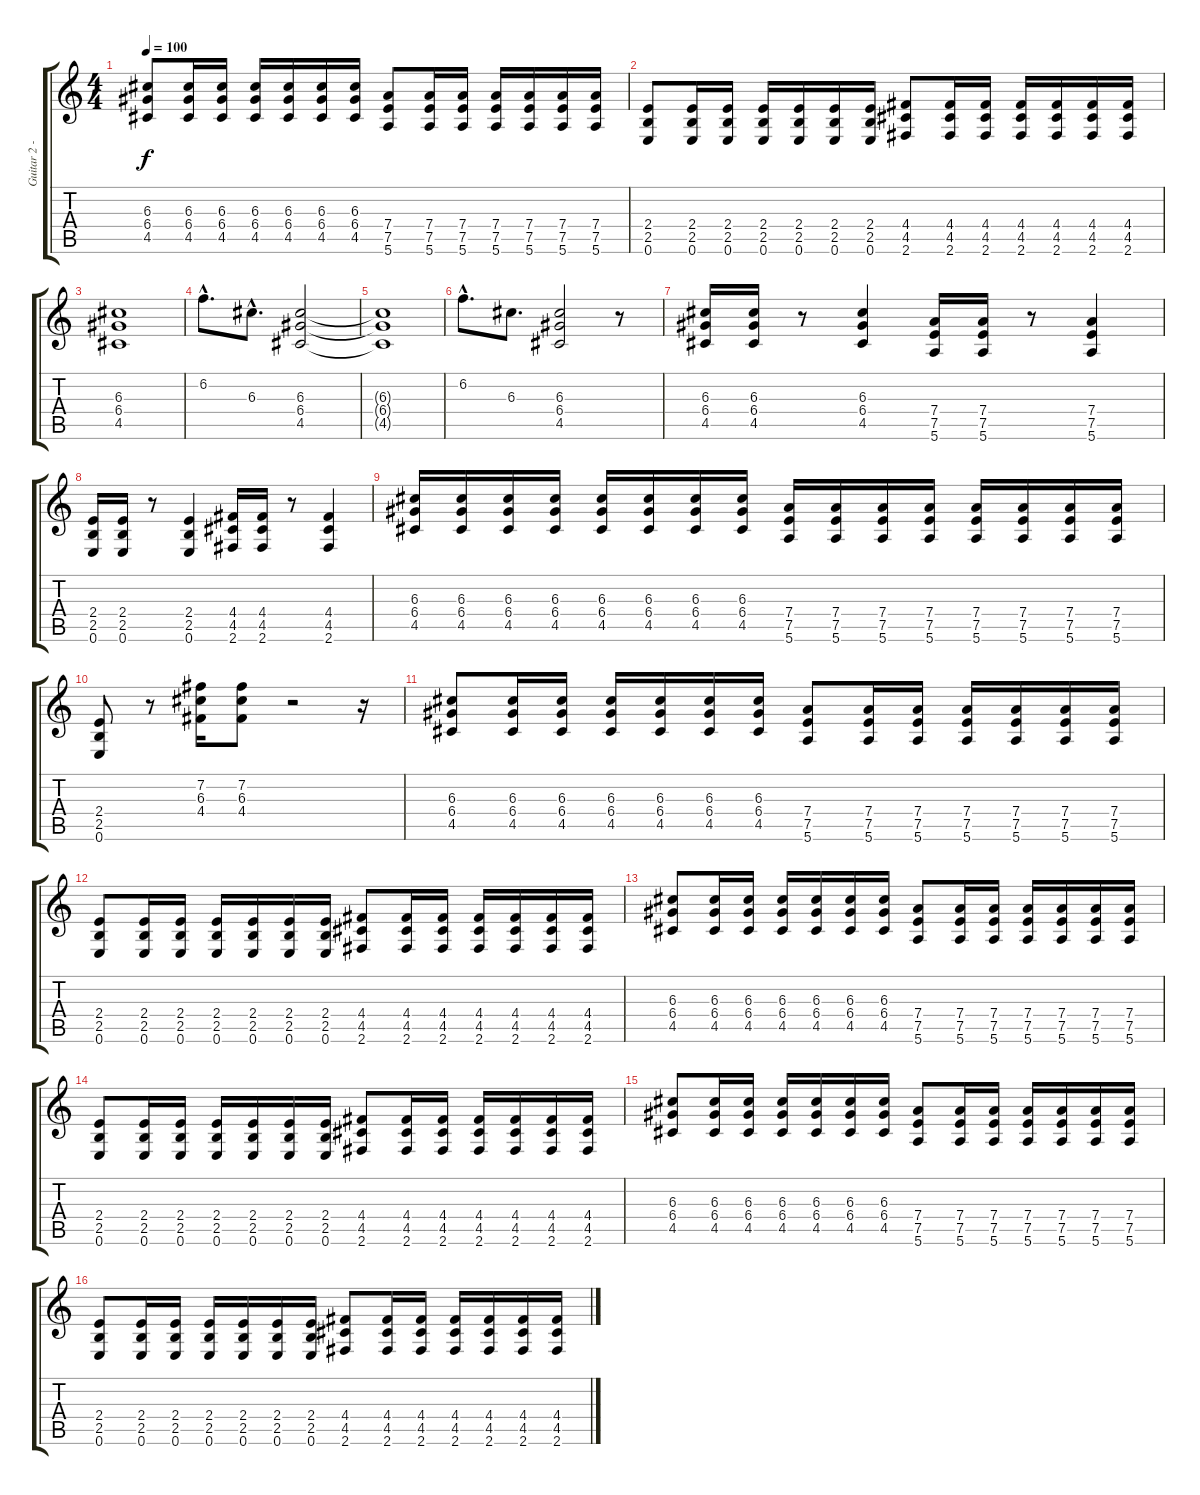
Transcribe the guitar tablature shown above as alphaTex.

\track ("Guitar 2 - Chris Head" "Guitar 2 -") {instrument distortionguitar}
\staff {score tabs}
\tuning (E4 B3 G3 D3 A2 E2) {hide}
\ts (4 4)
\tempo 100
\clef g2
\ks c
(6.3 6.4 4.5).8{dy f} (6.3 6.4 4.5).16 (6.3 6.4 4.5).16 (6.3 6.4 4.5).16 (6.3 6.4 4.5).16 (6.3 6.4 4.5).16 (6.3 6.4 4.5).16 (7.4 7.5 5.6).8 (7.4 7.5 5.6).16 (7.4 7.5 5.6).16 (7.4 7.5 5.6).16 (7.4 7.5 5.6).16 (7.4 7.5 5.6).16 (7.4 7.5 5.6).16 |
(2.4 2.5 0.6).8 (2.4 2.5 0.6).16 (2.4 2.5 0.6).16 (2.4 2.5 0.6).16 (2.4 2.5 0.6).16 (2.4 2.5 0.6).16 (2.4 2.5 0.6).16 (4.4 4.5 2.6).8 (4.4 4.5 2.6).16 (4.4 4.5 2.6).16 (4.4 4.5 2.6).16 (4.4 4.5 2.6).16 (4.4 4.5 2.6).16 (4.4 4.5 2.6).16 |
(6.3 6.4 4.5).1 |
6.2{hac}.8{d} 6.3{hac}.8{d} (6.3 6.4 4.5).2 |
(6.3{t} 6.4{t} 4.5{t}).1 |
6.2{hac}.8{d} 6.3.8{d} (6.3 6.4 4.5).2 r.8 |
(6.3 6.4 4.5).16 (6.3 6.4 4.5).16 r.8 (6.3 6.4 4.5).4 (7.4 7.5 5.6).16 (7.4 7.5 5.6).16 r.8 (7.4 7.5 5.6).4 |
(2.4 2.5 0.6).16 (2.4 2.5 0.6).16 r.8 (2.4 2.5 0.6).4 (4.4 4.5 2.6).16 (4.4 4.5 2.6).16 r.8 (4.4 4.5 2.6).4 |
(6.3 6.4 4.5).16 (6.3 6.4 4.5).16 (6.3 6.4 4.5).16 (6.3 6.4 4.5).16 (6.3 6.4 4.5).16 (6.3 6.4 4.5).16 (6.3 6.4 4.5).16 (6.3 6.4 4.5).16 (7.4 7.5 5.6).16 (7.4 7.5 5.6).16 (7.4 7.5 5.6).16 (7.4 7.5 5.6).16 (7.4 7.5 5.6).16 (7.4 7.5 5.6).16 (7.4 7.5 5.6).16 (7.4 7.5 5.6).16 |
(2.4 2.5 0.6).8 r.8 (7.2 6.3 4.4).16 (7.2 6.3 4.4).8 r.2 r.16 |
(6.3 6.4 4.5).8 (6.3 6.4 4.5).16 (6.3 6.4 4.5).16 (6.3 6.4 4.5).16 (6.3 6.4 4.5).16 (6.3 6.4 4.5).16 (6.3 6.4 4.5).16 (7.4 7.5 5.6).8 (7.4 7.5 5.6).16 (7.4 7.5 5.6).16 (7.4 7.5 5.6).16 (7.4 7.5 5.6).16 (7.4 7.5 5.6).16 (7.4 7.5 5.6).16 |
(2.4 2.5 0.6).8 (2.4 2.5 0.6).16 (2.4 2.5 0.6).16 (2.4 2.5 0.6).16 (2.4 2.5 0.6).16 (2.4 2.5 0.6).16 (2.4 2.5 0.6).16 (4.4 4.5 2.6).8 (4.4 4.5 2.6).16 (4.4 4.5 2.6).16 (4.4 4.5 2.6).16 (4.4 4.5 2.6).16 (4.4 4.5 2.6).16 (4.4 4.5 2.6).16 |
(6.3 6.4 4.5).8 (6.3 6.4 4.5).16 (6.3 6.4 4.5).16 (6.3 6.4 4.5).16 (6.3 6.4 4.5).16 (6.3 6.4 4.5).16 (6.3 6.4 4.5).16 (7.4 7.5 5.6).8 (7.4 7.5 5.6).16 (7.4 7.5 5.6).16 (7.4 7.5 5.6).16 (7.4 7.5 5.6).16 (7.4 7.5 5.6).16 (7.4 7.5 5.6).16 |
(2.4 2.5 0.6).8 (2.4 2.5 0.6).16 (2.4 2.5 0.6).16 (2.4 2.5 0.6).16 (2.4 2.5 0.6).16 (2.4 2.5 0.6).16 (2.4 2.5 0.6).16 (4.4 4.5 2.6).8 (4.4 4.5 2.6).16 (4.4 4.5 2.6).16 (4.4 4.5 2.6).16 (4.4 4.5 2.6).16 (4.4 4.5 2.6).16 (4.4 4.5 2.6).16 |
(6.3 6.4 4.5).8 (6.3 6.4 4.5).16 (6.3 6.4 4.5).16 (6.3 6.4 4.5).16 (6.3 6.4 4.5).16 (6.3 6.4 4.5).16 (6.3 6.4 4.5).16 (7.4 7.5 5.6).8 (7.4 7.5 5.6).16 (7.4 7.5 5.6).16 (7.4 7.5 5.6).16 (7.4 7.5 5.6).16 (7.4 7.5 5.6).16 (7.4 7.5 5.6).16 |
(2.4 2.5 0.6).8 (2.4 2.5 0.6).16 (2.4 2.5 0.6).16 (2.4 2.5 0.6).16 (2.4 2.5 0.6).16 (2.4 2.5 0.6).16 (2.4 2.5 0.6).16 (4.4 4.5 2.6).8 (4.4 4.5 2.6).16 (4.4 4.5 2.6).16 (4.4 4.5 2.6).16 (4.4 4.5 2.6).16 (4.4 4.5 2.6).16 (4.4 4.5 2.6).16
